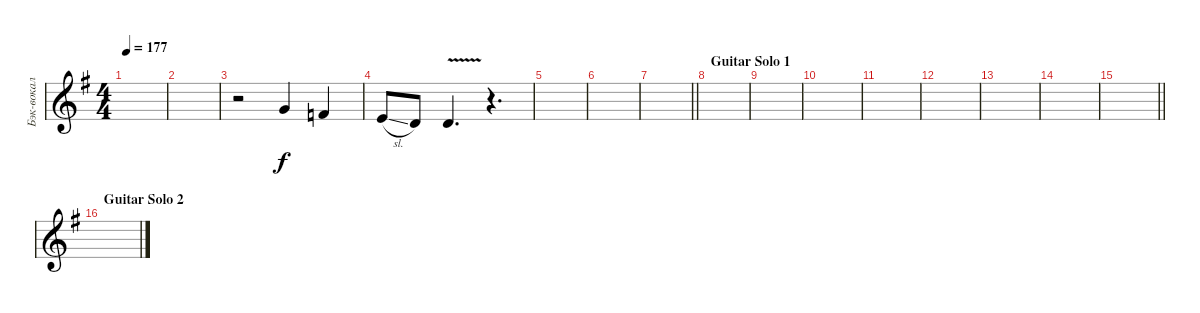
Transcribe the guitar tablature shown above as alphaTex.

\track ("Бэк-вокал" "Бэк-вокал") {instrument trumpet}
\staff {score}
\tuning (E4 B3 G3 D3 A2 E2) {hide}
\ts (4 4)
\tempo 177
\clef g2
\ks eminor
|
|
r.2 3.1.4 6.2.4 |
5.2{sl}.8 3.2.8 3.2{v}.4{d} r.4{d} |
|
|
\barLineRight lightlight
|
\section ("" "Guitar Solo 1")
|
|
|
|
|
|
|
\barLineRight lightlight
|
\section ("" "Guitar Solo 2")
